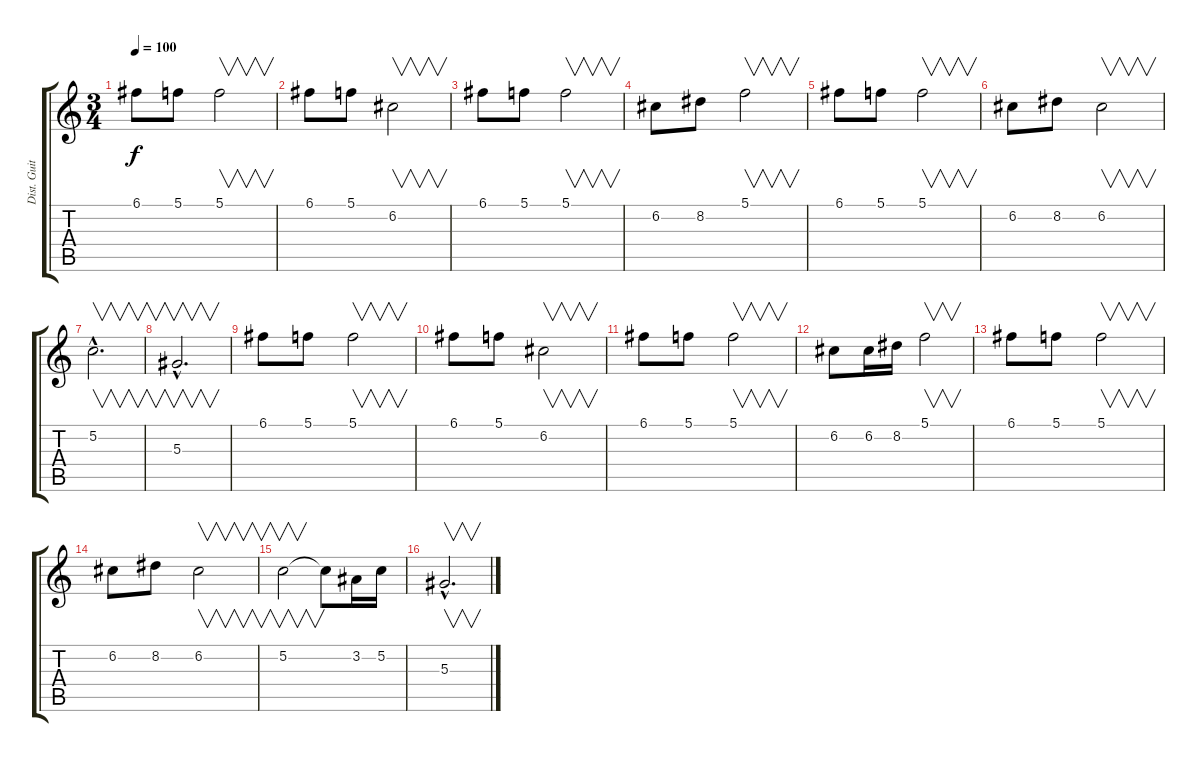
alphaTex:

\track ("Dist. Guitar Lead" "Dist. Guit") {instrument distortionguitar}
\staff {score tabs}
\tuning (C4 G3 Eb3 Bb2 F2 C2) {hide}
\ts (3 4)
\tempo 100
\clef g2
\ks c
6.1.8{dy f} 5.1.8 5.1.2{v} |
6.1.8 5.1.8 6.2.2{v} |
6.1.8 5.1.8 5.1.2{v} |
6.2.8 8.2.8 5.1.2{v} |
6.1.8 5.1.8 5.1.2{v} |
6.2.8 8.2.8 6.2.2{v} |
5.2{hac}.2{v d} |
5.3{hac}.2{v d} |
6.1.8 5.1.8 5.1.2{v} |
6.1.8 5.1.8 6.2.2{v} |
6.1.8 5.1.8 5.1.2{v} |
6.2.8 6.2.16 8.2.16 5.1.2{v} |
6.1.8 5.1.8 5.1.2{v} |
6.2.8 8.2.8 6.2.2{v} |
5.2.2{v} 5.2{t}.8 3.2.16 5.2.16 |
5.3{hac}.2{v d}
